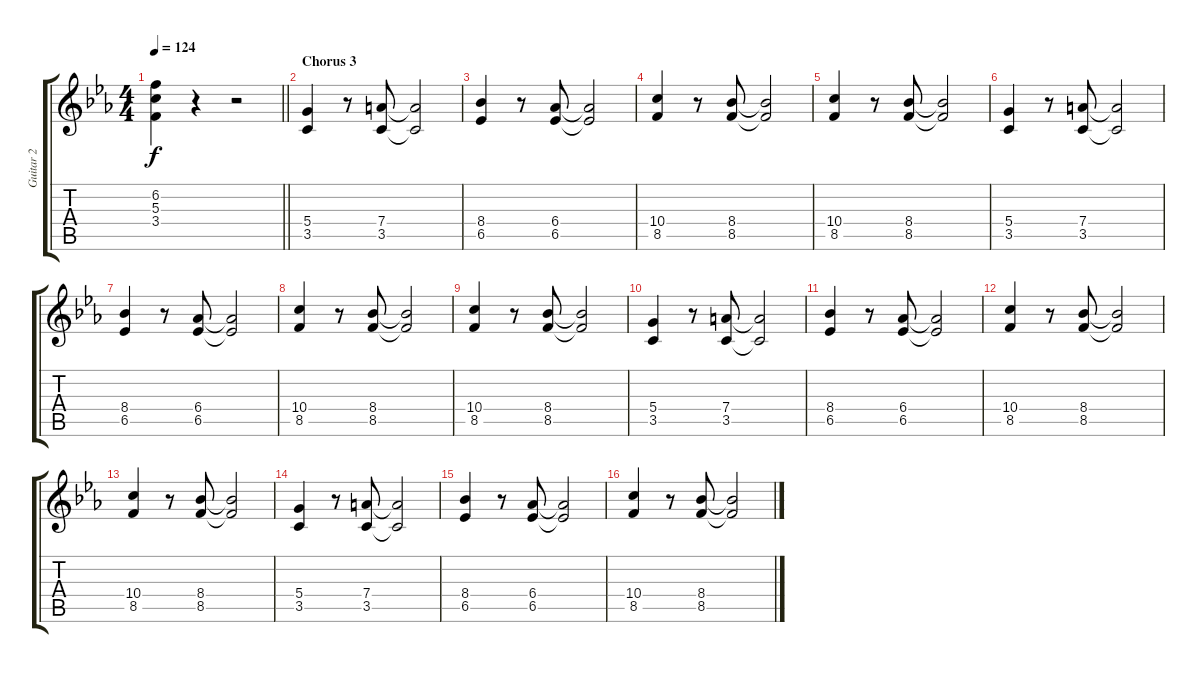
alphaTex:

\track ("Guitar 2" "Guitar 2") {instrument distortionguitar}
\staff {score tabs}
\tuning (E4 B3 G3 D3 A2 E2) {hide}
\ts (4 4)
\tempo 124
\clef g2
\barLineRight lightlight
\ks eb
(6.2{t} 5.3{t} 3.4{t}).4{dy f} r.4 r.2 |
\section ("" "Chorus 3")
(5.4 3.5).4 r.8 (7.4 3.5).8 (7.4{t} 3.5{t}).2 |
(8.4 6.5).4 r.8 (6.4 6.5).8 (6.4{t} 6.5{t}).2 |
(10.4 8.5).4 r.8 (8.4 8.5).8 (8.4{t} 8.5{t}).2 |
(10.4 8.5).4 r.8 (8.4 8.5).8 (8.4{t} 8.5{t}).2 |
(5.4 3.5).4 r.8 (7.4 3.5).8 (7.4{t} 3.5{t}).2 |
(8.4 6.5).4 r.8 (6.4 6.5).8 (6.4{t} 6.5{t}).2 |
(10.4 8.5).4 r.8 (8.4 8.5).8 (8.4{t} 8.5{t}).2 |
(10.4 8.5).4 r.8 (8.4 8.5).8 (8.4{t} 8.5{t}).2 |
(5.4 3.5).4 r.8 (7.4 3.5).8 (7.4{t} 3.5{t}).2 |
(8.4 6.5).4 r.8 (6.4 6.5).8 (6.4{t} 6.5{t}).2 |
(10.4 8.5).4 r.8 (8.4 8.5).8 (8.4{t} 8.5{t}).2 |
(10.4 8.5).4 r.8 (8.4 8.5).8 (8.4{t} 8.5{t}).2 |
(5.4 3.5).4 r.8 (7.4 3.5).8 (7.4{t} 3.5{t}).2 |
(8.4 6.5).4 r.8 (6.4 6.5).8 (6.4{t} 6.5{t}).2 |
(10.4 8.5).4 r.8 (8.4 8.5).8 (8.4{t} 8.5{t}).2
